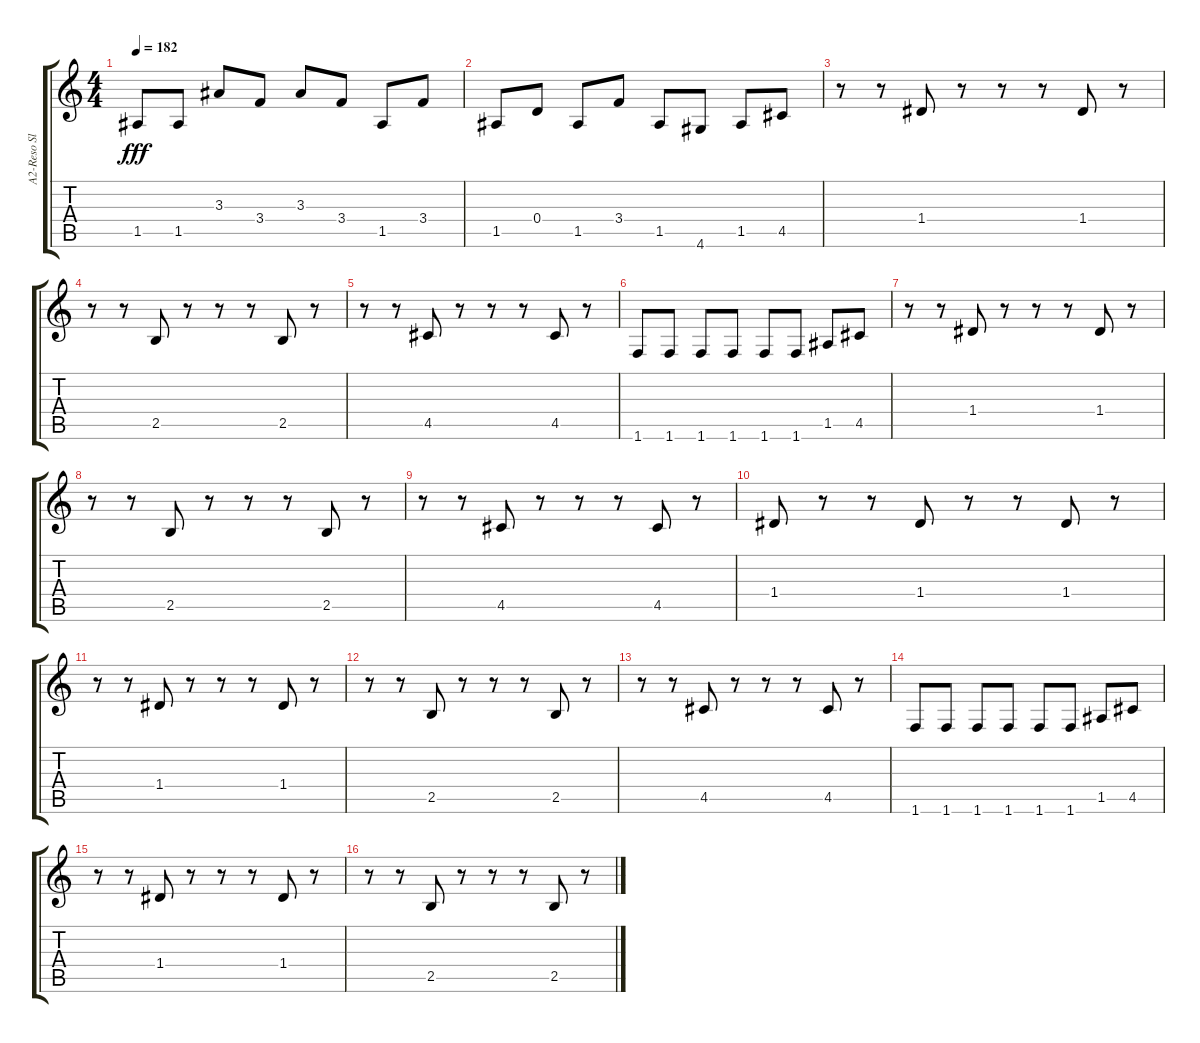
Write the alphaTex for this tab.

\track ("A2-Reso Slap   " "A2-Reso Sl") {instrument slapbass1}
\staff {score tabs}
\tuning (E4 B3 G3 D3 A2 E2) {hide}
\ts (4 4)
\tempo 182
\clef g2
\ks c
1.5.8{dy fff} 1.5.8 3.3.8 3.4.8 3.3.8 3.4.8 1.5.8 3.4.8 |
1.5.8 0.4.8 1.5.8 3.4.8 1.5.8 4.6.8 1.5.8 4.5.8 |
r.8 r.8 1.4.8 r.8 r.8 r.8 1.4.8 r.8 |
r.8 r.8 2.5.8 r.8 r.8 r.8 2.5.8 r.8 |
r.8 r.8 4.5.8 r.8 r.8 r.8 4.5.8 r.8 |
1.6.8 1.6.8 1.6.8 1.6.8 1.6.8 1.6.8 1.5.8 4.5.8 |
r.8 r.8 1.4.8 r.8 r.8 r.8 1.4.8 r.8 |
r.8 r.8 2.5.8 r.8 r.8 r.8 2.5.8 r.8 |
r.8 r.8 4.5.8 r.8 r.8 r.8 4.5.8 r.8 |
1.4.8 r.8 r.8 1.4.8 r.8 r.8 1.4.8 r.8 |
r.8 r.8 1.4.8 r.8 r.8 r.8 1.4.8 r.8 |
r.8 r.8 2.5.8 r.8 r.8 r.8 2.5.8 r.8 |
r.8 r.8 4.5.8 r.8 r.8 r.8 4.5.8 r.8 |
1.6.8 1.6.8 1.6.8 1.6.8 1.6.8 1.6.8 1.5.8 4.5.8 |
r.8 r.8 1.4.8 r.8 r.8 r.8 1.4.8 r.8 |
r.8 r.8 2.5.8 r.8 r.8 r.8 2.5.8 r.8
